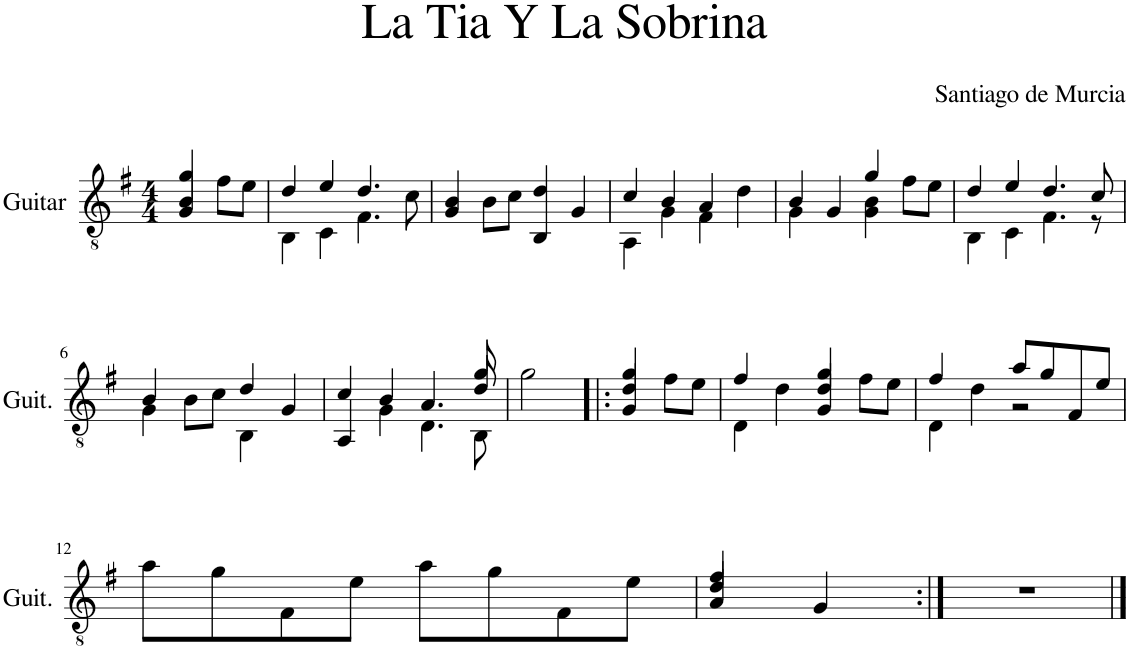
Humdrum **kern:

**kern
*part1
*staff1
*I"Guitar
*I'Guit.
*clefGv2
*k[f#]
*M4/4
=
*^
*	*^
4g/	4B/	4G/
8f#\L	4ryy	4ryy
8e\J	.	.
*	*v	*v
=1	=1
4d/	4BB\
4e/	4C\
4.d/	4.F#\
8c\	8ryy
*v	*v
=2
4G/ 4B/
8B\L
8c\J
4BB/ 4d/
4G/
=3
*^
4c/	4AA\
4B/	4G\
4A/	4F#\
4d\	4ryy
=4	=4
4B/	4G\
4G/	4ryy
4g/	4G\ 4B\
8f#\L	4ryy
8e\J	.
=5	=5
4d/	4BB\
4e/	4C\
4.d/	4.F#\
8c/	8r
!!LO:LB:g=z	!!
=6	=6
4B/	4G\
8B\L	4ryy
8c\J	.
4d/	4BB\
4G/	4ryy
=7	=7
*	*^
4c/	4AA/	2..ryy
4B/	4G\	.
4.A/	4.D\	.
8g/	8d/	8BB\
*v	*v	*v
=8
2g\
=9!|:
*^
*	*^
4g/	4d/	4G/
8f#\L	4ryy	4ryy
8e\J	.	.
=10	=10	=10
4f#/	4D\	2ryy
4d\	4ryy	.
4g/	4d/	4G/
8f#\L	4ryy	4ryy
8e\J	.	.
*	*v	*v
=11	=11
4f#/	4D\
4d\	4ryy
8a/L	2r
8g/	.
8F#/	.
8e/J	.
*v	*v
!!LO:LB:g=z
=12
8a\L
8g\
8F#\
8e\J
8a\L
8g\
8F#\
8e\J
=13
*^
*	*^
4f#/	4d/	4A/
4G/	4ryy	4ryy
*v	*v	*v
=14:|!
1r
==
*-
